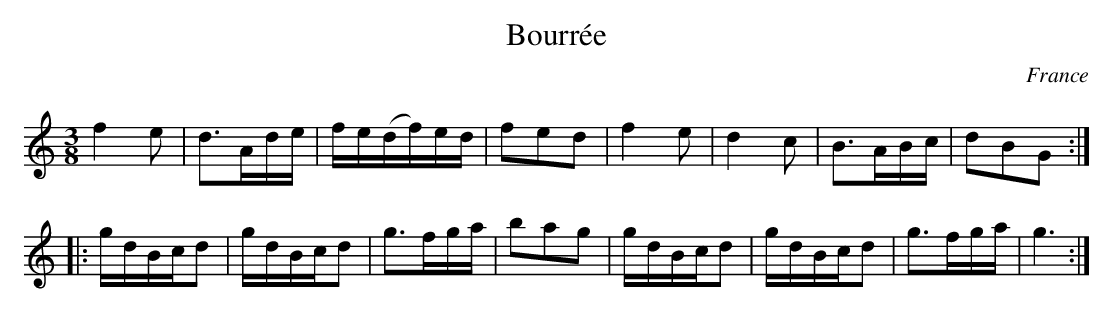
X:1
T:Bourrée
M:3/8
O:France
K:G mixolydian
f4e2| d3Ade| fe(df)ed| f2e2d2| f4e2| d4c2| B3ABc| d2B2G2 ::
gdBcd2 |gdBcd2| g3fga| b2a2g2| gdBcd2| gdBcd2| g3fga| g6:|
